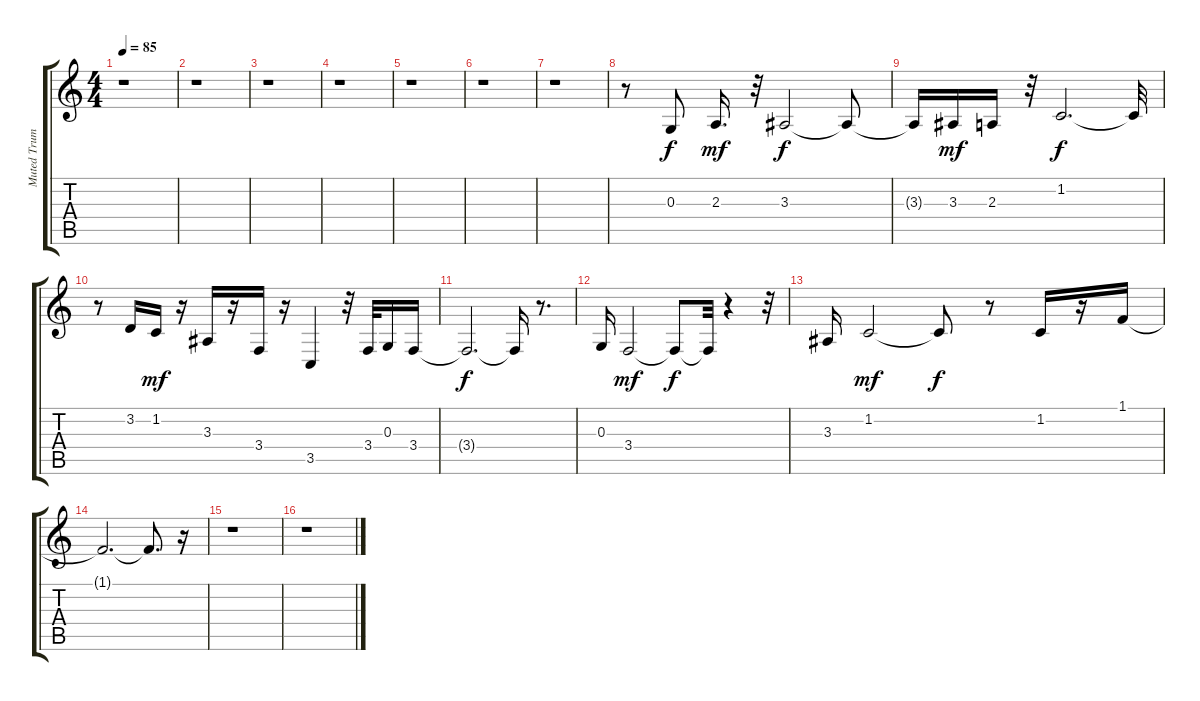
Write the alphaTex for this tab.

\track ("Muted Trumpet" "Muted Trum") {instrument altosax}
\staff {score tabs}
\tuning (E4 B3 G3 D3 A2 E2) {hide}
\ts (4 4)
\tempo 85
\clef g2
\ks c
r.1{dy f} |
r.1 |
r.1 |
r.1 |
r.1 |
r.1 |
r.1 |
r.8 0.3.8 2.3.16{d dy mf} r.32 3.3.2{dy f} 3.3{t}.8 |
3.3{t}.16 3.3.16{dy mf} 2.3.16 r.32 1.2.2{d dy f} 1.2{t}.32 |
r.8 3.2.16{volume 12} 1.2.16{dy mf volume 14} r.16 3.3.16{volume 16} r.16 3.4.16 r.16 3.5.4 r.32 3.4.32 0.3.16 3.4.16 |
3.4{t}.2{d dy f} 3.4{t}.16 r.8{d} |
0.3.16 3.4.2{dy mf} 3.4{t}.8{dy f} 3.4{t}.32 r.4 r.32 |
3.3.16 1.2.2{dy mf} 1.2{t}.8{dy f} r.8 1.2.16 r.16 1.1.16 |
1.1{t}.2{d} 1.1{t}.8{d} r.16 |
r.1 |
r.1
